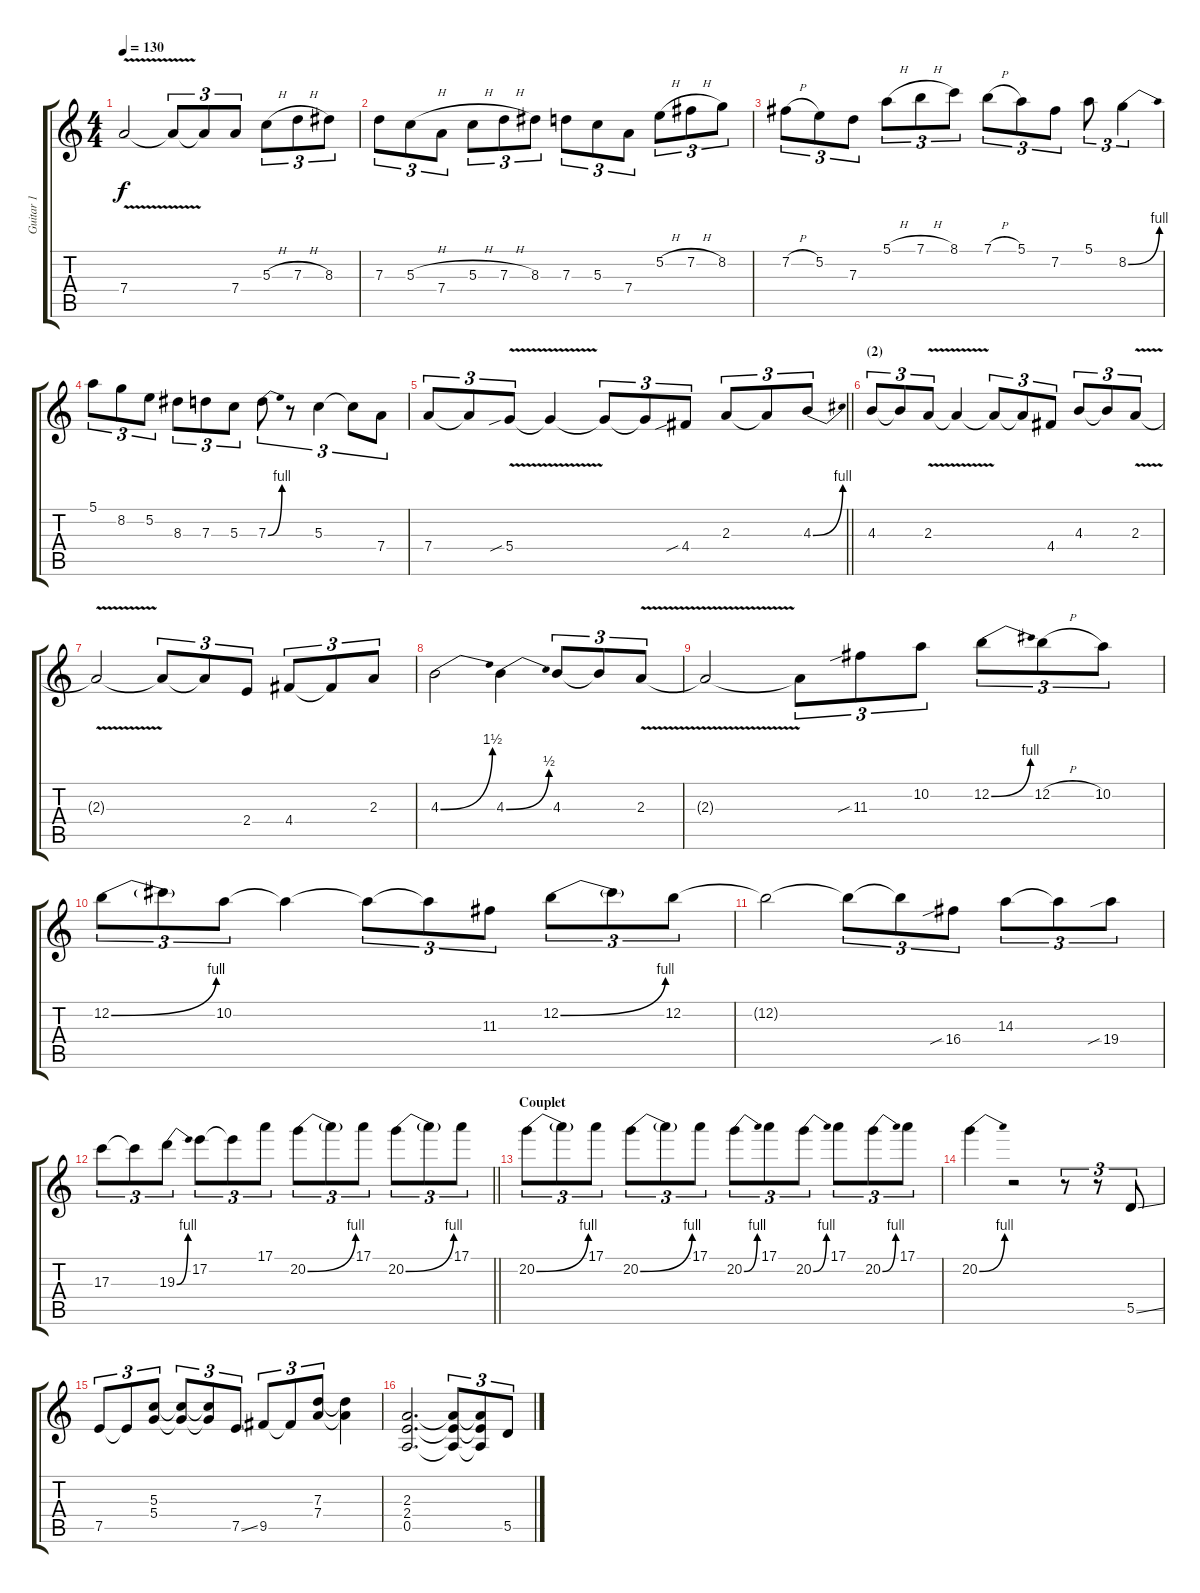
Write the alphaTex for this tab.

\track ("Guitar 1" "Guitar 1") {instrument distortionguitar}
\staff {score tabs}
\tuning (E4 B3 G3 D3 A2 E2) {hide}
\ts (4 4)
\tempo 130
\clef g2
\ks c
7.4{v}.2{dy f} 7.4{t}.8{tu (3 2)} 7.4{t}.8{tu (3 2)} 7.4.8{tu (3 2)} 5.3{h}.8{tu (3 2)} 7.3{h}.8{tu (3 2)} 8.3.8{tu (3 2)} |
7.3.8{tu (3 2)} 5.3{h}.8{tu (3 2)} 7.4.8{tu (3 2)} 5.3{h}.8{tu (3 2)} 7.3{h}.8{tu (3 2)} 8.3.8{tu (3 2)} 7.3.8{tu (3 2)} 5.3.8{tu (3 2)} 7.4.8{tu (3 2)} 5.2{h}.8{tu (3 2)} 7.2{h}.8{tu (3 2)} 8.2.8{tu (3 2)} |
7.2{h}.8{tu (3 2)} 5.2.8{tu (3 2)} 7.3.8{tu (3 2)} 5.1{h}.8{tu (3 2)} 7.1{h}.8{tu (3 2)} 8.1.8{tu (3 2)} 7.1{h}.8{tu (3 2)} 5.1.8{tu (3 2)} 7.2.8{tu (3 2)} 5.1.8{tu (3 2)} 8.2{be (bend 0 0 60 4)}.4{tu (3 2)} |
5.1.8{tu (3 2)} 8.2.8{tu (3 2)} 5.2.8{tu (3 2)} 8.3.8{tu (3 2)} 7.3.8{tu (3 2)} 5.3.8{tu (3 2)} 7.3{be (bend 0 0 60 4)}.8{tu (3 2)} r.8{tu (3 2)} 5.3.4{tu (3 2)} 5.3{t}.8{tu (3 2)} 7.4.8{tu (3 2)} |
\barLineRight lightlight
7.4.8{tu (3 2)} 7.4{t}.8{tu (3 2)} 5.4{v sib}.8{tu (3 2)} 5.4{t}.4 5.4{t}.8{tu (3 2)} 5.4{t}.8{tu (3 2)} 4.4{sib}.8{tu (3 2)} 2.3.8{tu (3 2)} 2.3{t}.8{tu (3 2)} 4.3{be (bend 0 0 60 4)}.8{tu (3 2)} |
\section ("" "(2)")
4.3.8{tu (3 2)} 4.3{t}.8{tu (3 2)} 2.3{v}.8{tu (3 2)} 2.3{t}.4 2.3{t}.8{tu (3 2)} 2.3{t}.8{tu (3 2)} 4.4.8{tu (3 2)} 4.3.8{tu (3 2)} 4.3{t}.8{tu (3 2)} 2.3{v}.8{tu (3 2)} |
2.3{t}.2 2.3{t}.8{tu (3 2)} 2.3{t}.8{tu (3 2)} 2.4.8{tu (3 2)} 4.4.8{tu (3 2)} 4.4{t}.8{tu (3 2)} 2.3.8{tu (3 2)} |
4.3{be (bend 0 0 60 6)}.2 4.3{be (bend 0 0 60 2)}.4 4.3.8{tu (3 2)} 4.3{t}.8{tu (3 2)} 2.3{v}.8{tu (3 2)} |
2.3{t}.2 2.3{t}.8{tu (3 2)} 11.3{sib}.8{tu (3 2)} 10.2.8{tu (3 2)} 12.2{be (bend 0 0 60 4)}.8{tu (3 2)} 12.2{h}.8{tu (3 2)} 10.2.8{tu (3 2)} |
12.2{be (bend 0 0 60 4)}.8{tu (3 2)} 12.2{t}.8{tu (3 2)} 10.2.8{tu (3 2)} 10.2{t}.4 10.2{t}.8{tu (3 2)} 10.2{t}.8{tu (3 2)} 11.3.8{tu (3 2)} 12.2{be (bend 0 0 60 4)}.8{tu (3 2)} 12.2{t}.8{tu (3 2)} 12.2.8{tu (3 2)} |
12.2{t}.2 12.2{t}.8{tu (3 2)} 12.2{t}.8{tu (3 2)} 16.4{sib}.8{tu (3 2)} 14.3.8{tu (3 2)} 14.3{t}.8{tu (3 2)} 19.4{sib}.8{tu (3 2)} |
\barLineRight lightlight
17.3.8{tu (3 2)} 17.3{t}.8{tu (3 2)} 19.3{be (bend 0 0 60 4)}.8{tu (3 2)} 17.2.8{tu (3 2)} 17.2{t}.8{tu (3 2)} 17.1.8{tu (3 2)} 20.2{be (bend 0 0 60 4)}.8{tu (3 2)} 20.2{t}.8{tu (3 2)} 17.1.8{tu (3 2)} 20.2{be (bend 0 0 60 4)}.8{tu (3 2)} 20.2{t}.8{tu (3 2)} 17.1.8{tu (3 2)} |
\section ("" "Couplet")
20.2{be (bend 0 0 60 4)}.8{tu (3 2)} 20.2{t}.8{tu (3 2)} 17.1.8{tu (3 2)} 20.2{be (bend 0 0 60 4)}.8{tu (3 2)} 20.2{t}.8{tu (3 2)} 17.1.8{tu (3 2)} 20.2{be (bend 0 0 60 4)}.8{tu (3 2)} 17.1.8{tu (3 2)} 20.2{be (bend 0 0 60 4)}.8{tu (3 2)} 17.1.8{tu (3 2)} 20.2{be (bend 0 0 60 4)}.8{tu (3 2)} 17.1.8{tu (3 2)} |
20.2{be (bend 0 0 60 4)}.4 r.2 r.8{tu (3 2)} r.8{tu (3 2)} 5.5{ss}.8{tu (3 2)} |
7.5.8{tu (3 2)} 7.5{t}.8{tu (3 2)} (5.3 5.4).8{tu (3 2)} (5.3{t} 5.4{t}).8{tu (3 2)} (5.3{t} 5.4{t}).8{tu (3 2)} 7.5{ss}.8{tu (3 2)} 9.5.8{tu (3 2)} 9.5{t}.8{tu (3 2)} (7.3 7.4).8{tu (3 2)} (7.3{t} 7.4{t}).4 |
(2.3 2.4 0.5).2{d} (2.3{t} 2.4{t} 0.5{t}).8{tu (3 2)} (2.3{t} 2.4{t} 0.5{t}).8{tu (3 2)} 5.5{ss}.8{tu (3 2)}
